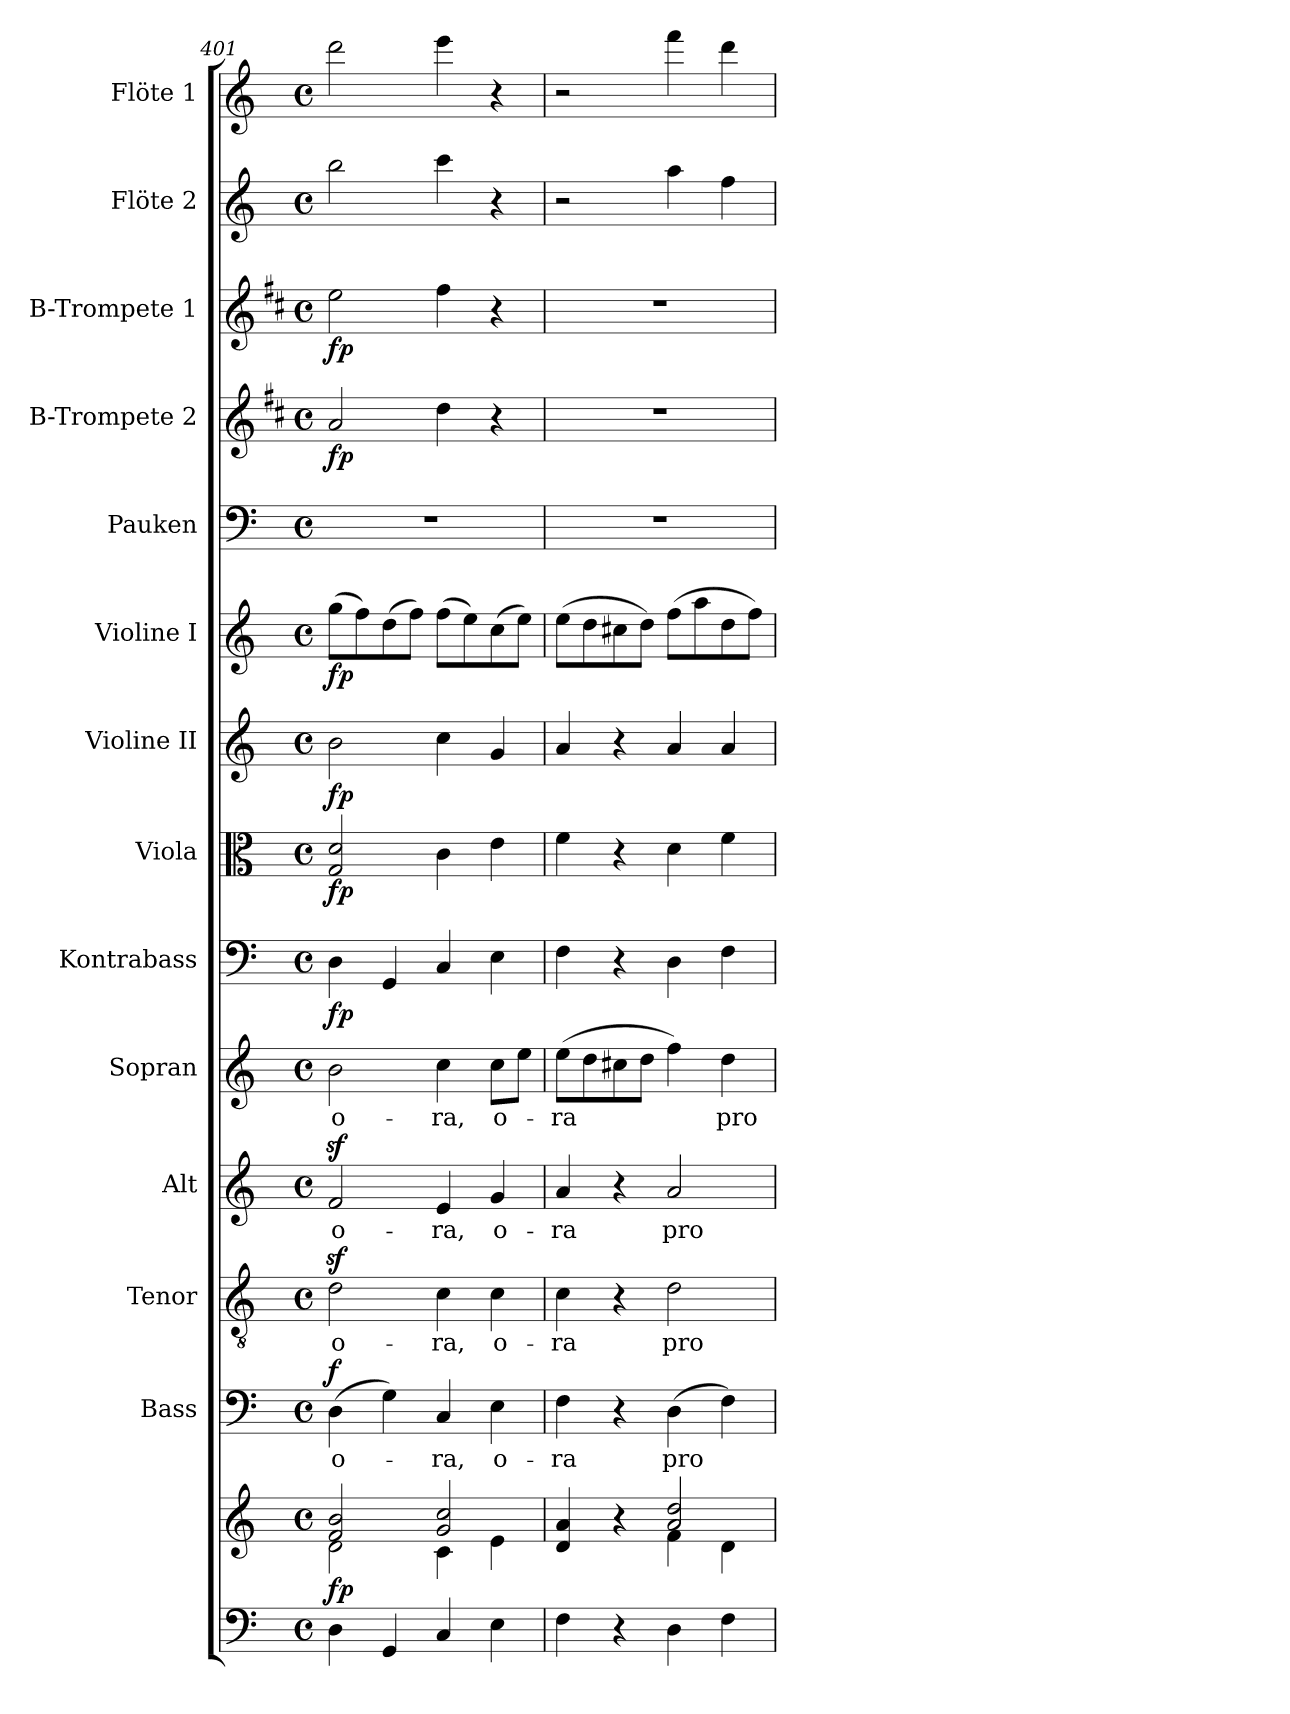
**kern	**kern	**dynam	**kern	**text	**dynam	**kern	**text	**kern	**text	**kern	**text	**kern	**dynam	**kern	**dynam	**kern	**dynam	**kern	**dynam	**kern	**kern	**dynam	**kern	**dynam	**kern	**kern
*part14	*part14	*part14	*part13	*part13	*part13	*part12	*part12	*part11	*part11	*part10	*part10	*part9	*part9	*part8	*part8	*part7	*part7	*part6	*part6	*part5	*part4	*part4	*part3	*part3	*part2	*part1
*staff15	*staff14	*staff14/15	*staff13	*staff13	*staff13	*staff12	*staff12	*staff11	*staff11	*staff10	*staff10	*staff9	*staff9	*staff8	*staff8	*staff7	*staff7	*staff6	*staff6	*staff5	*staff4	*staff4	*staff3	*staff3	*staff2	*staff1
*	*	*	*I"Bass	*	*	*I"Tenor	*	*I"Alt	*	*I"Sopran	*	*I"Kontrabass	*	*I"Viola	*	*I"Violine II	*	*I"Violine I	*	*I"Pauken	*I"B-Trompete 2	*	*I"B-Trompete 1	*	*I"Flöte 2	*I"Flöte 1
*	*	*	*I'B.	*	*	*I'T.	*	*I'A.	*	*I'S.	*	*I'Kb.	*	*I'Vla.	*	*I'Vl. II	*	*I'Vl. I	*	*I'Pk.	*I'B Trp. 2	*	*I'B Trp. 1	*	*I'Fl. 2	*I'Fl. 1
*clefF4	*clefG2	*	*clefF4	*	*	*clefGv2	*	*clefG2	*	*clefG2	*	*clefF4	*	*clefC3	*	*clefG2	*	*clefG2	*	*clefF4	*clefG2	*	*clefG2	*	*clefG2	*clefG2
*	*	*	*	*	*	*	*	*	*	*	*	*ITrd7c12	*	*	*	*	*	*	*	*	*ITrd1c2	*	*ITrd1c2	*	*	*
*k[]	*k[]	*	*k[]	*	*	*k[]	*	*k[]	*	*k[]	*	*k[]	*	*k[]	*	*k[]	*	*k[]	*	*k[]	*k[]	*	*k[]	*	*k[]	*k[]
*C:	*C:	*	*C:	*	*	*C:	*	*C:	*	*C:	*	*C:	*	*C:	*	*C:	*	*C:	*	*C:	*C:	*	*C:	*	*C:	*C:
*M4/4	*M4/4	*	*M4/4	*	*	*M4/4	*	*M4/4	*	*M4/4	*	*M4/4	*	*M4/4	*	*M4/4	*	*M4/4	*	*M4/4	*M4/4	*	*M4/4	*	*M4/4	*M4/4
*met(c)	*met(c)	*	*met(c)	*	*	*met(c)	*	*met(c)	*	*met(c)	*	*met(c)	*	*met(c)	*	*met(c)	*	*met(c)	*	*met(c)	*met(c)	*	*met(c)	*	*met(c)	*met(c)
=401	=401	=401	=401	=401	=401	=401	=401	=401	=401	=401	=401	=401	=401	=401	=401	=401	=401	=401	=401	=401	=401	=401	=401	=401	=401	=401
*	*^	*	*	*	*	*	*	*	*	*	*	*	*	*	*	*	*	*	*	*	*	*	*	*	*	*
!	!	!	!LO:DY:a=2	!	!LO:LY:b	!LO:DY:a	!	!LO:LY:b	!	!LO:LY:b	!	!LO:LY:b	!	!LO:DY:b	!	!LO:DY:b	!	!LO:DY:b	!	!LO:DY:b	!	!	!LO:DY:b	!	!LO:DY:b	!	!
4D\	2f/ 2b/	2d\	fp	(>4D\	o-	f	2dz>\	o-	2fz>/	o-	2b\	o-	4DD\	fp	2G/ 2d/	fp	2b\	fp	(>8gg\L	fp	1r	2g/	fp	2dd\	fp	2bb\	2ddd\
.	.	.	.	.	.	.	.	.	.	.	.	.	.	.	.	.	.	.	8ff\)	.	.	.	.	.	.	.	.
4GG/	.	.	.	4G\)	.	.	.	.	.	.	.	.	4GGG/	.	.	.	.	.	(>8dd\	.	.	.	.	.	.	.	.
.	.	.	.	.	.	.	.	.	.	.	.	.	.	.	.	.	.	.	8ff\J)	.	.	.	.	.	.	.	.
!	!	!	!	!	!LO:LY:b	!	!	!LO:LY:b	!	!LO:LY:b	!	!LO:LY:b	!	!	!	!	!	!	!	!	!	!	!	!	!	!	!
4C/	2g/ 2cc/	4c\	.	4C/	-ra,	.	4c\	-ra,	4e/	-ra,	4cc\	-ra,	4CC/	.	4c\	.	4cc\	.	(>8ff\L	.	.	4cc\	.	4ee\	.	4ccc\	4eee\
.	.	.	.	.	.	.	.	.	.	.	.	.	.	.	.	.	.	.	8ee\)	.	.	.	.	.	.	.	.
!	!	!	!	!	!LO:LY:b	!	!	!LO:LY:b	!	!LO:LY:b	!	!LO:LY:b	!	!	!	!	!	!	!	!	!	!	!	!	!	!	!
4E\	.	4e\	.	4E\	o-	.	4c\	o-	4g/	o-	8cc\L	o-	4EE\	.	4e\	.	4g/	.	(>8cc\	.	.	4r	.	4r	.	4r	4r
.	.	.	.	.	.	.	.	.	.	.	8ee\J	.	.	.	.	.	.	.	8ee\J)	.	.	.	.	.	.	.	.
!!LO:PB:g=z
=402	=402	=402	=402	=402	=402	=402	=402	=402	=402	=402	=402	=402	=402	=402	=402	=402	=402	=402	=402	=402	=402	=402	=402	=402	=402	=402	=402
!	!	!	!	!	!LO:LY:b	!	!	!LO:LY:b	!	!LO:LY:b	!	!LO:LY:b	!	!	!	!	!	!	!	!	!	!	!	!	!	!	!
4F\	4d/ 4a/	2ryy	.	4F\	-ra	.	4c\	-ra	4a/	-ra	(>8ee\L	-ra	4FF\	.	4f\	.	4a/	.	(>8ee\L	.	1r	1r	.	1r	.	2r	2r
.	.	.	.	.	.	.	.	.	.	.	8dd\	.	.	.	.	.	.	.	8dd\	.	.	.	.	.	.	.	.
4r	4r	.	.	4r	.	.	4r	.	4r	.	8cc#X\	.	4r	.	4r	.	4r	.	8cc#X\	.	.	.	.	.	.	.	.
.	.	.	.	.	.	.	.	.	.	.	8dd\J	.	.	.	.	.	.	.	8dd\J)	.	.	.	.	.	.	.	.
!	!	!	!	!	!LO:LY:b	!	!	!LO:LY:b	!	!LO:LY:b	!	!	!	!	!	!	!	!	!	!	!	!	!	!	!	!	!
4D\	2a/ 2dd/	4f\	.	(>4D\	pro	.	2d\	pro	2a/	pro	4ff\)	.	4DD\	.	4d\	.	4a/	.	(>8ff\L	.	.	.	.	.	.	4aa\	4fff\
.	.	.	.	.	.	.	.	.	.	.	.	.	.	.	.	.	.	.	8aa\	.	.	.	.	.	.	.	.
!	!	!	!	!	!	!	!	!	!	!	!	!LO:LY:b	!	!	!	!	!	!	!	!	!	!	!	!	!	!	!
4F\	.	4d\	.	4F\)	.	.	.	.	.	.	4dd\	pro	4FF\	.	4f\	.	4a/	.	8dd\	.	.	.	.	.	.	4ff\	4ddd\
.	.	.	.	.	.	.	.	.	.	.	.	.	.	.	.	.	.	.	8ff\J)	.	.	.	.	.	.	.	.
*	*v	*v	*	*	*	*	*	*	*	*	*	*	*	*	*	*	*	*	*	*	*	*	*	*	*	*	*
=	=	=	=	=	=	=	=	=	=	=	=	=	=	=	=	=	=	=	=	=	=	=	=	=	=	=
*-	*-	*-	*-	*-	*-	*-	*-	*-	*-	*-	*-	*-	*-	*-	*-	*-	*-	*-	*-	*-	*-	*-	*-	*-	*-	*-
